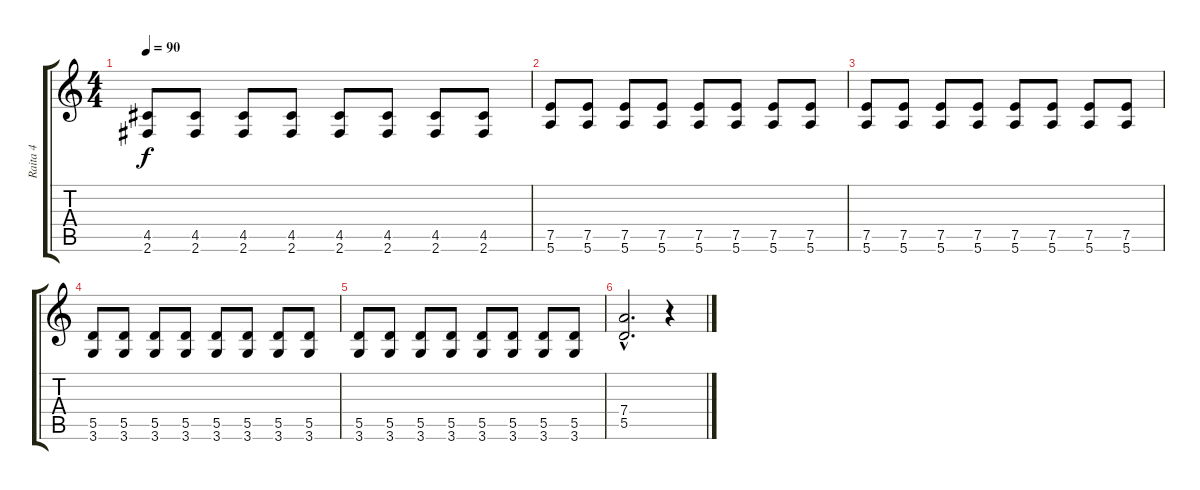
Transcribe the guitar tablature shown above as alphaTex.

\track ("Raita 4" "Raita 4") {instrument overdrivenguitar}
\staff {score tabs}
\tuning (E4 B3 G3 D3 A2 E2) {hide}
\ts (4 4)
\tempo 90
\clef g2
\ks c
(4.5 2.6).8{dy f} (4.5 2.6).8 (4.5 2.6).8 (4.5 2.6).8 (4.5 2.6).8 (4.5 2.6).8 (4.5 2.6).8 (4.5 2.6).8 |
(7.5 5.6).8 (7.5 5.6).8 (7.5 5.6).8 (7.5 5.6).8 (7.5 5.6).8 (7.5 5.6).8 (7.5 5.6).8 (7.5 5.6).8 |
(7.5 5.6).8 (7.5 5.6).8 (7.5 5.6).8 (7.5 5.6).8 (7.5 5.6).8 (7.5 5.6).8 (7.5 5.6).8 (7.5 5.6).8 |
(5.5 3.6).8 (5.5 3.6).8 (5.5 3.6).8 (5.5 3.6).8 (5.5 3.6).8 (5.5 3.6).8 (5.5 3.6).8 (5.5 3.6).8 |
(5.5 3.6).8 (5.5 3.6).8 (5.5 3.6).8 (5.5 3.6).8 (5.5 3.6).8 (5.5 3.6).8 (5.5 3.6).8 (5.5 3.6).8 |
(7.4{hac} 5.5{hac}).2{d} r.4
